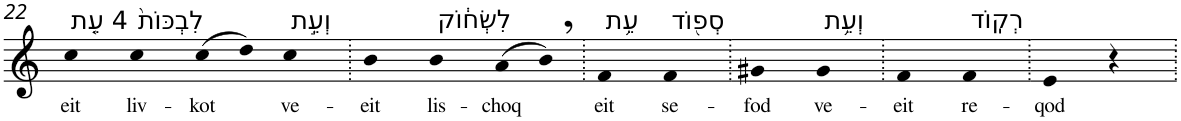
**kern	**text
*part1	*part1
*staff1	*staff1
*I"Piano	*
*I'Pno	*
!!LO:PB:g=z
*clefG2	*
*k[]	*
=22	=22
!LO:TX:a:t=4 עֵ֤ת	!
!	!LO:LY:b
4cc	eit
!LO:TX:a:t=לִבְכּוֹת֙	!
!	!LO:LY:b
4cc	liv-
!	!LO:LY:b
(>8cc	-kot
8dd)	.
!LO:TX:a:t=וְעֵ֣ת	!
!	!LO:LY:b
4cc	ve-
=23.	=23.
!	!LO:LY:b
4b	-eit
!LO:TX:a:t=לִשְׂח֔וֹק	!
!	!LO:LY:b
4b	lis-
!	!LO:LY:b
(>8a	-choq
8b,)	.
=24.	=24.
!LO:TX:a:t=עֵ֥ת	!
!	!LO:LY:b
4f	eit
!LO:TX:a:t=סְפ֖וֹד	!
!	!LO:LY:b
4f	se-
=25.	=25.
!	!LO:LY:b
4g#X	-fod
!LO:TX:a:t=וְעֵ֥ת	!
!	!LO:LY:b
4g#	ve-
=26.	=26.
!	!LO:LY:b
4f	-eit
!LO:TX:a:t=רְקֽוֹד	!
!	!LO:LY:b
4f	re-
=27.	=27.
!	!LO:LY:b
4e	-qod
4r	.
=.	=.
*-	*-
